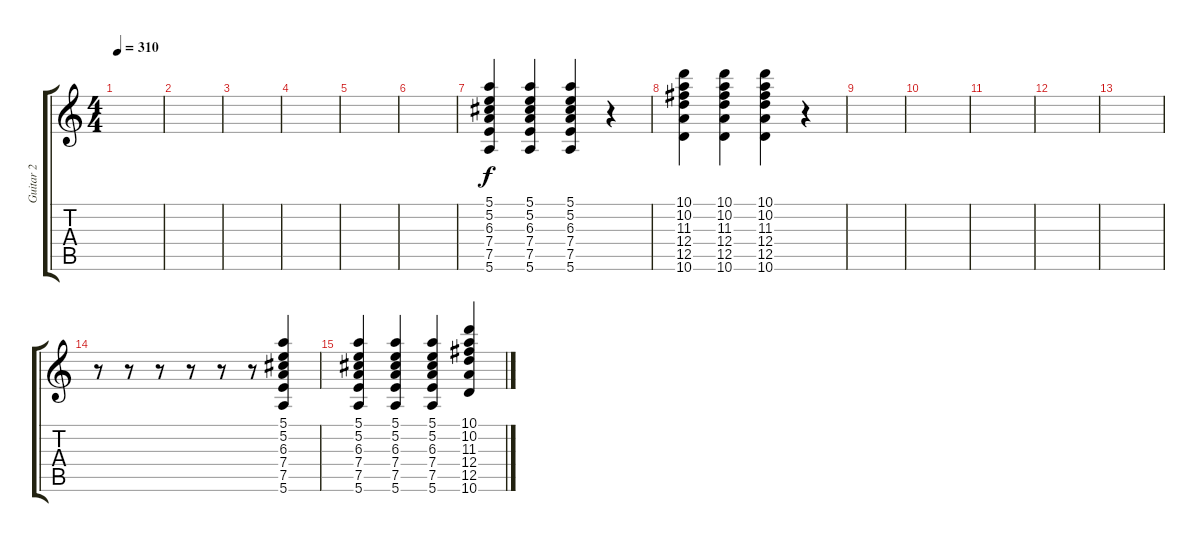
\track ("Guitar 2" "Guitar 2") {instrument electricguitarjazz}
\staff {score tabs}
\tuning (E4 B3 G3 D3 A2 E2) {hide}
\ts (4 4)
\tempo 310
\clef g2
\ks c
|
|
|
|
|
|
(5.1 5.2 6.3 7.4 7.5 5.6).4 (5.1 5.2 6.3 7.4 7.5 5.6).4 (5.1 5.2 6.3 7.4 7.5 5.6).4 r.4 |
(10.1 10.2 11.3 12.4 12.5 10.6).4 (10.1 10.2 11.3 12.4 12.5 10.6).4 (10.1 10.2 11.3 12.4 12.5 10.6).4 r.4 |
|
|
|
|
|
r.8 r.8 r.8 r.8 r.8 r.8 (5.1 5.2 6.3 7.4 7.5 5.6).4 |
(5.1 5.2 6.3 7.4 7.5 5.6).4 (5.1 5.2 6.3 7.4 7.5 5.6).4 (5.1 5.2 6.3 7.4 7.5 5.6).4 (10.1 10.2 11.3 12.4 12.5 10.6).4{beam Up}
